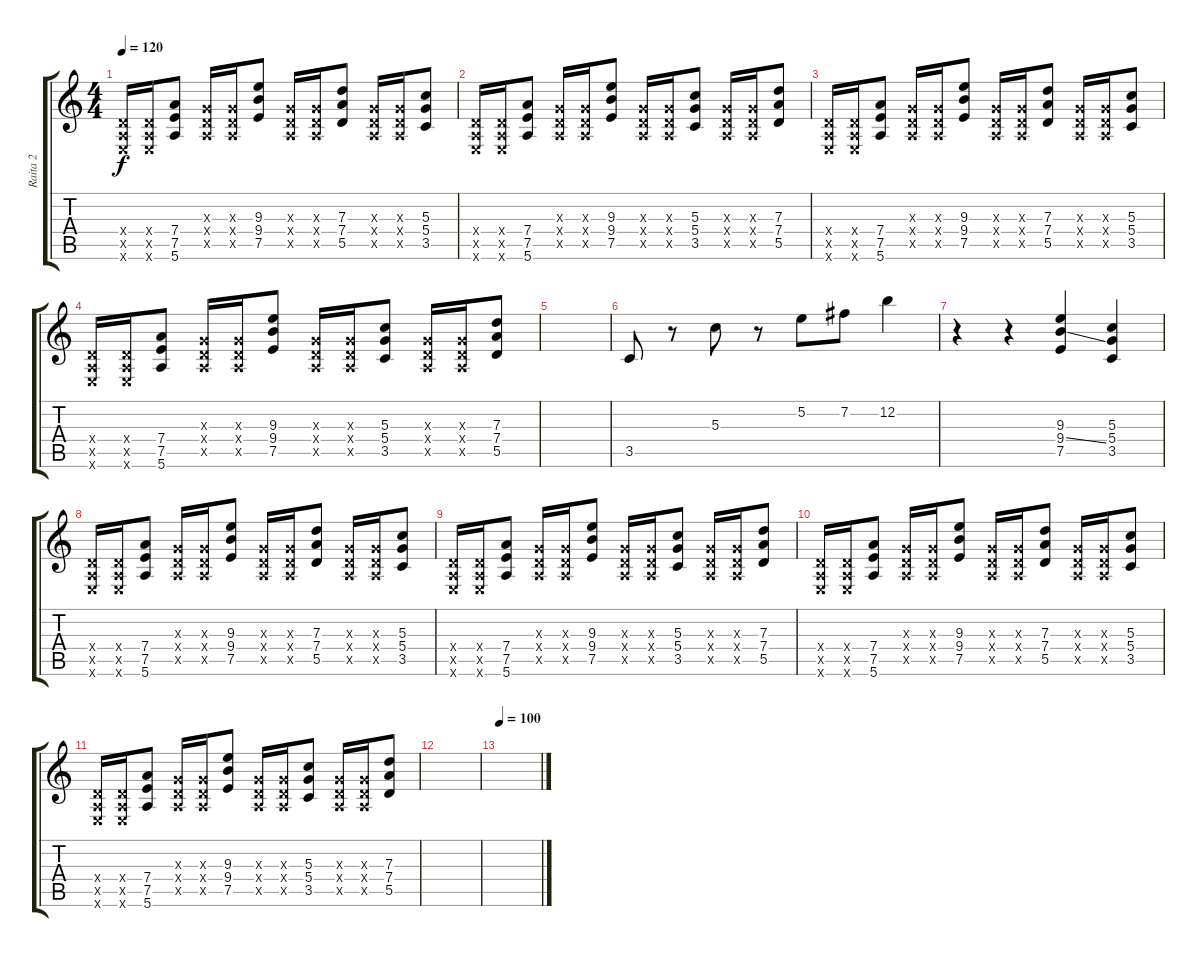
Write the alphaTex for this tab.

\track ("Raita 2" "Raita 2") {instrument distortionguitar}
\staff {score tabs}
\tuning (E4 B3 G3 D3 A2 E2) {hide}
\ts (4 4)
\tempo 120
\clef g2
\ks c
(0.4{x} 0.5{x} 0.6{x}).16{dy f} (0.4{x} 0.5{x} 0.6{x}).16 (7.4 7.5 5.6).8 (0.3{x} 0.4{x} 0.5{x}).16 (0.3{x} 0.4{x} 0.5{x}).16 (9.3 9.4 7.5).8 (0.3{x} 0.4{x} 0.5{x}).16 (0.3{x} 0.4{x} 0.5{x}).16 (7.3 7.4 5.5).8 (0.3{x} 0.4{x} 0.5{x}).16 (0.3{x} 0.4{x} 0.5{x}).16 (5.3 5.4 3.5).8 |
(0.4{x} 0.5{x} 0.6{x}).16 (0.4{x} 0.5{x} 0.6{x}).16 (7.4 7.5 5.6).8 (0.3{x} 0.4{x} 0.5{x}).16 (0.3{x} 0.4{x} 0.5{x}).16 (9.3 9.4 7.5).8 (0.3{x} 0.4{x} 0.5{x}).16 (0.3{x} 0.4{x} 0.5{x}).16 (5.3 5.4 3.5).8 (0.3{x} 0.4{x} 0.5{x}).16 (0.3{x} 0.4{x} 0.5{x}).16 (7.3 7.4 5.5).8 |
(0.4{x} 0.5{x} 0.6{x}).16 (0.4{x} 0.5{x} 0.6{x}).16 (7.4 7.5 5.6).8 (0.3{x} 0.4{x} 0.5{x}).16 (0.3{x} 0.4{x} 0.5{x}).16 (9.3 9.4 7.5).8 (0.3{x} 0.4{x} 0.5{x}).16 (0.3{x} 0.4{x} 0.5{x}).16 (7.3 7.4 5.5).8 (0.3{x} 0.4{x} 0.5{x}).16 (0.3{x} 0.4{x} 0.5{x}).16 (5.3 5.4 3.5).8 |
(0.4{x} 0.5{x} 0.6{x}).16 (0.4{x} 0.5{x} 0.6{x}).16 (7.4 7.5 5.6).8 (0.3{x} 0.4{x} 0.5{x}).16 (0.3{x} 0.4{x} 0.5{x}).16 (9.3 9.4 7.5).8 (0.3{x} 0.4{x} 0.5{x}).16 (0.3{x} 0.4{x} 0.5{x}).16 (5.3 5.4 3.5).8 (0.3{x} 0.4{x} 0.5{x}).16 (0.3{x} 0.4{x} 0.5{x}).16 (7.3 7.4 5.5).8 |
|
3.5.8 r.8 5.3.8 r.8 5.2.8 7.2.8 12.2.4 |
r.4 r.4 (9.3 9.4{ss} 7.5).4 (5.3 5.4 3.5).4 |
(0.4{x} 0.5{x} 0.6{x}).16 (0.4{x} 0.5{x} 0.6{x}).16 (7.4 7.5 5.6).8 (0.3{x} 0.4{x} 0.5{x}).16 (0.3{x} 0.4{x} 0.5{x}).16 (9.3 9.4 7.5).8 (0.3{x} 0.4{x} 0.5{x}).16 (0.3{x} 0.4{x} 0.5{x}).16 (7.3 7.4 5.5).8 (0.3{x} 0.4{x} 0.5{x}).16 (0.3{x} 0.4{x} 0.5{x}).16 (5.3 5.4 3.5).8 |
(0.4{x} 0.5{x} 0.6{x}).16 (0.4{x} 0.5{x} 0.6{x}).16 (7.4 7.5 5.6).8 (0.3{x} 0.4{x} 0.5{x}).16 (0.3{x} 0.4{x} 0.5{x}).16 (9.3 9.4 7.5).8 (0.3{x} 0.4{x} 0.5{x}).16 (0.3{x} 0.4{x} 0.5{x}).16 (5.3 5.4 3.5).8 (0.3{x} 0.4{x} 0.5{x}).16 (0.3{x} 0.4{x} 0.5{x}).16 (7.3 7.4 5.5).8 |
(0.4{x} 0.5{x} 0.6{x}).16 (0.4{x} 0.5{x} 0.6{x}).16 (7.4 7.5 5.6).8 (0.3{x} 0.4{x} 0.5{x}).16 (0.3{x} 0.4{x} 0.5{x}).16 (9.3 9.4 7.5).8 (0.3{x} 0.4{x} 0.5{x}).16 (0.3{x} 0.4{x} 0.5{x}).16 (7.3 7.4 5.5).8 (0.3{x} 0.4{x} 0.5{x}).16 (0.3{x} 0.4{x} 0.5{x}).16 (5.3 5.4 3.5).8 |
(0.4{x} 0.5{x} 0.6{x}).16 (0.4{x} 0.5{x} 0.6{x}).16 (7.4 7.5 5.6).8 (0.3{x} 0.4{x} 0.5{x}).16 (0.3{x} 0.4{x} 0.5{x}).16 (9.3 9.4 7.5).8 (0.3{x} 0.4{x} 0.5{x}).16 (0.3{x} 0.4{x} 0.5{x}).16 (5.3 5.4 3.5).8 (0.3{x} 0.4{x} 0.5{x}).16 (0.3{x} 0.4{x} 0.5{x}).16 (7.3 7.4 5.5).8 |
|
\tempo 100
